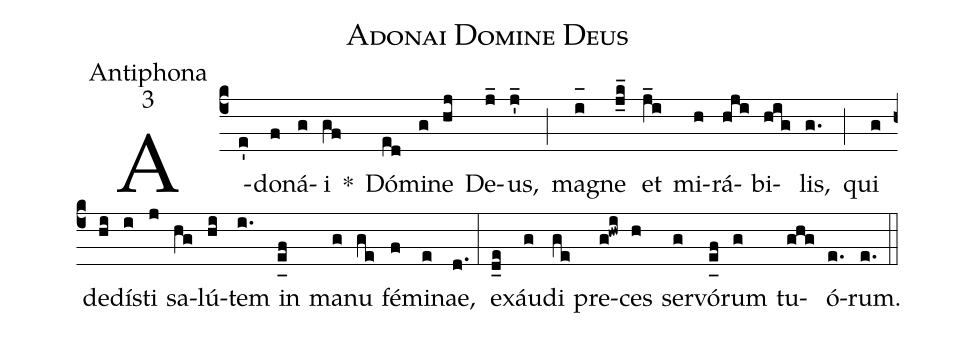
name:Adonai Domine Deus;
office-part:Antiphona;
mode:3;
%%
(c4) A(e')do(f)ná(g)i(gf) *() Dó(ed)mi(g)ne(hj) De(j_)us,(j'_) (;) ma(i_[oh:h])gne(j_k_) et(j_i) mi(h)rá(hji)bi(hig)lis,(g.) (;) qui(g) de(hi)dí(i)sti(j) sa(hg)lú(hi)tem(i.) in(e_[uh:l]f) ma(g)nu(ge) fé(f)mi(e)nae,(d.) (:) ex(d_e)áu(g)di(ge) pre(g!hwi)ces(h) ser(g)vó(e_[uh:l]f)rum(g) tu(ghg)ó(e.)rum.(e.) (::)
